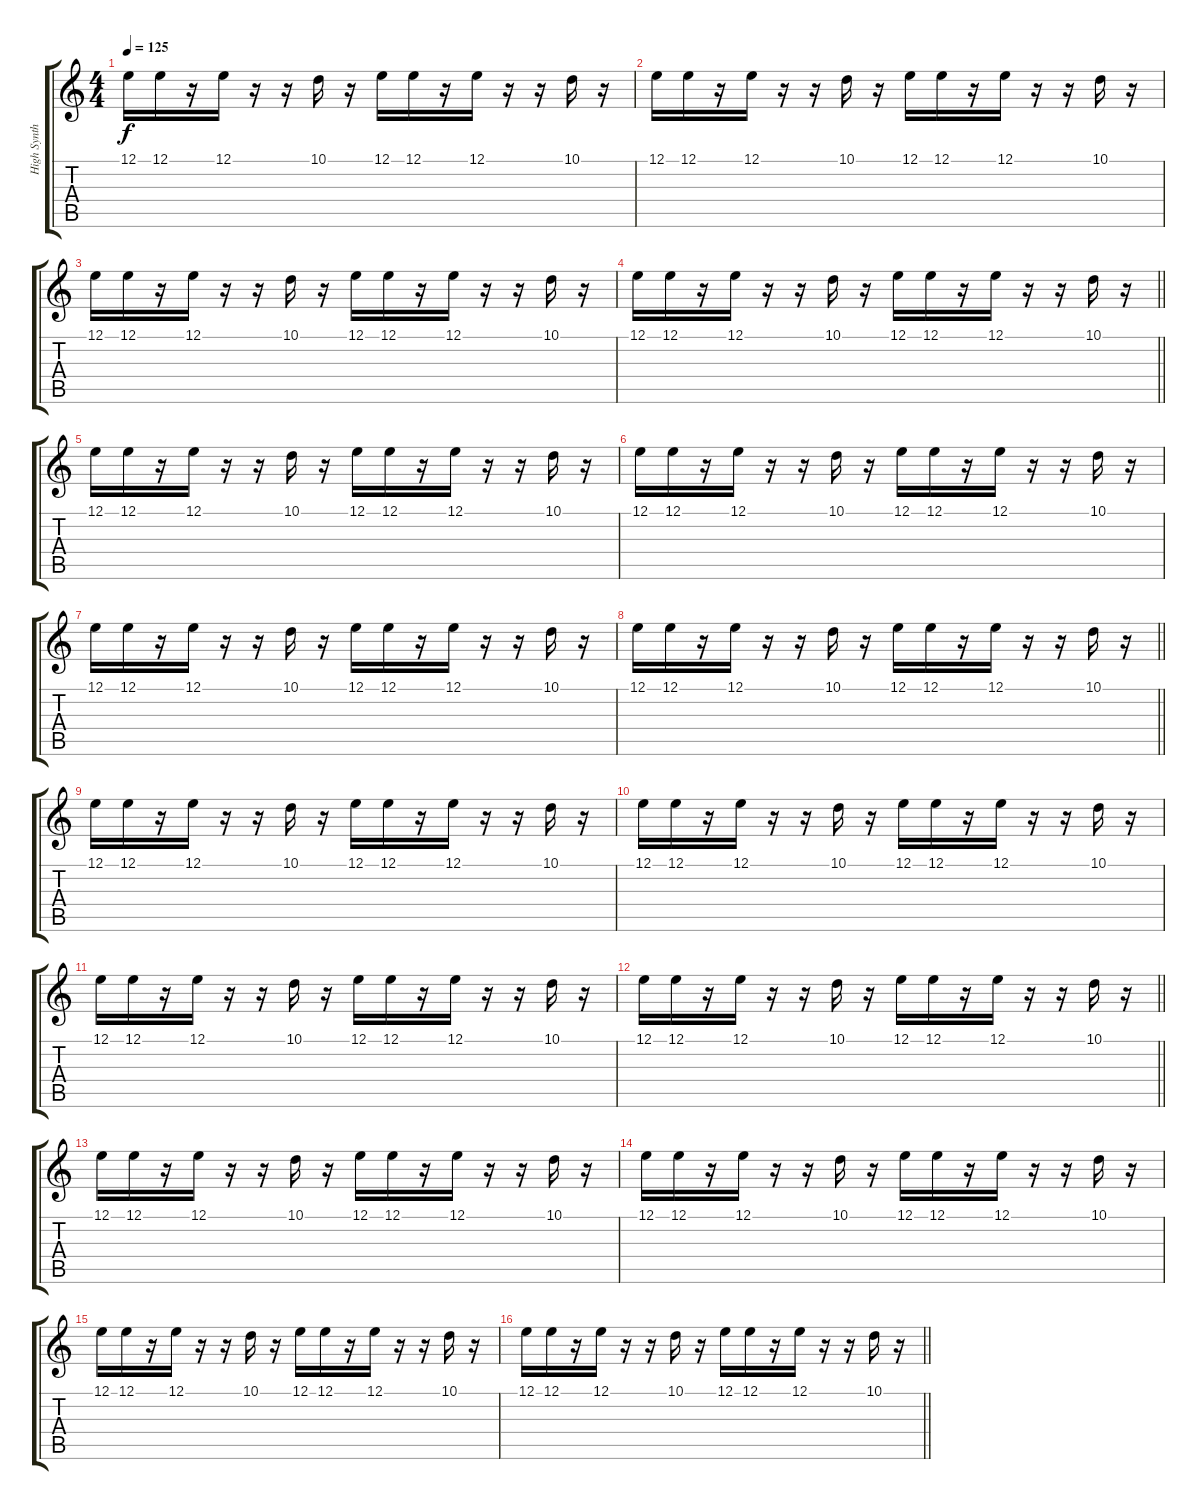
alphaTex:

\track ("High Synth (Gillian Gilbert)" "High Synth") {instrument lead8bassandlead}
\staff {score tabs}
\tuning (E4 B3 G3 D3 A2 E2) {hide}
\ts (4 4)
\tempo 125
\clef g2
\ks c
12.1.16{dy f} 12.1.16 r.16 12.1.16 r.16 r.16 10.1.16 r.16 12.1.16 12.1.16 r.16 12.1.16 r.16 r.16 10.1.16 r.16 |
12.1.16 12.1.16 r.16 12.1.16 r.16 r.16 10.1.16 r.16 12.1.16 12.1.16 r.16 12.1.16 r.16 r.16 10.1.16 r.16 |
12.1.16 12.1.16 r.16 12.1.16 r.16 r.16 10.1.16 r.16 12.1.16 12.1.16 r.16 12.1.16 r.16 r.16 10.1.16 r.16 |
\barLineRight lightlight
12.1.16 12.1.16 r.16 12.1.16 r.16 r.16 10.1.16 r.16 12.1.16 12.1.16 r.16 12.1.16 r.16 r.16 10.1.16 r.16 |
12.1.16 12.1.16 r.16 12.1.16 r.16 r.16 10.1.16 r.16 12.1.16 12.1.16 r.16 12.1.16 r.16 r.16 10.1.16 r.16 |
12.1.16 12.1.16 r.16 12.1.16 r.16 r.16 10.1.16 r.16 12.1.16 12.1.16 r.16 12.1.16 r.16 r.16 10.1.16 r.16 |
12.1.16 12.1.16 r.16 12.1.16 r.16 r.16 10.1.16 r.16 12.1.16 12.1.16 r.16 12.1.16 r.16 r.16 10.1.16 r.16 |
\barLineRight lightlight
12.1.16 12.1.16 r.16 12.1.16 r.16 r.16 10.1.16 r.16 12.1.16 12.1.16 r.16 12.1.16 r.16 r.16 10.1.16 r.16 |
12.1.16 12.1.16 r.16 12.1.16 r.16 r.16 10.1.16 r.16 12.1.16 12.1.16 r.16 12.1.16 r.16 r.16 10.1.16 r.16 |
12.1.16 12.1.16 r.16 12.1.16 r.16 r.16 10.1.16 r.16 12.1.16 12.1.16 r.16 12.1.16 r.16 r.16 10.1.16 r.16 |
12.1.16 12.1.16 r.16 12.1.16 r.16 r.16 10.1.16 r.16 12.1.16 12.1.16 r.16 12.1.16 r.16 r.16 10.1.16 r.16 |
\barLineRight lightlight
12.1.16 12.1.16 r.16 12.1.16 r.16 r.16 10.1.16 r.16 12.1.16 12.1.16 r.16 12.1.16 r.16 r.16 10.1.16 r.16 |
12.1.16 12.1.16 r.16 12.1.16 r.16 r.16 10.1.16 r.16 12.1.16 12.1.16 r.16 12.1.16 r.16 r.16 10.1.16 r.16 |
12.1.16 12.1.16 r.16 12.1.16 r.16 r.16 10.1.16 r.16 12.1.16 12.1.16 r.16 12.1.16 r.16 r.16 10.1.16 r.16 |
12.1.16 12.1.16 r.16 12.1.16 r.16 r.16 10.1.16 r.16 12.1.16 12.1.16 r.16 12.1.16 r.16 r.16 10.1.16 r.16 |
\barLineRight lightlight
12.1.16 12.1.16 r.16 12.1.16 r.16 r.16 10.1.16 r.16 12.1.16 12.1.16 r.16 12.1.16 r.16 r.16 10.1.16 r.16
